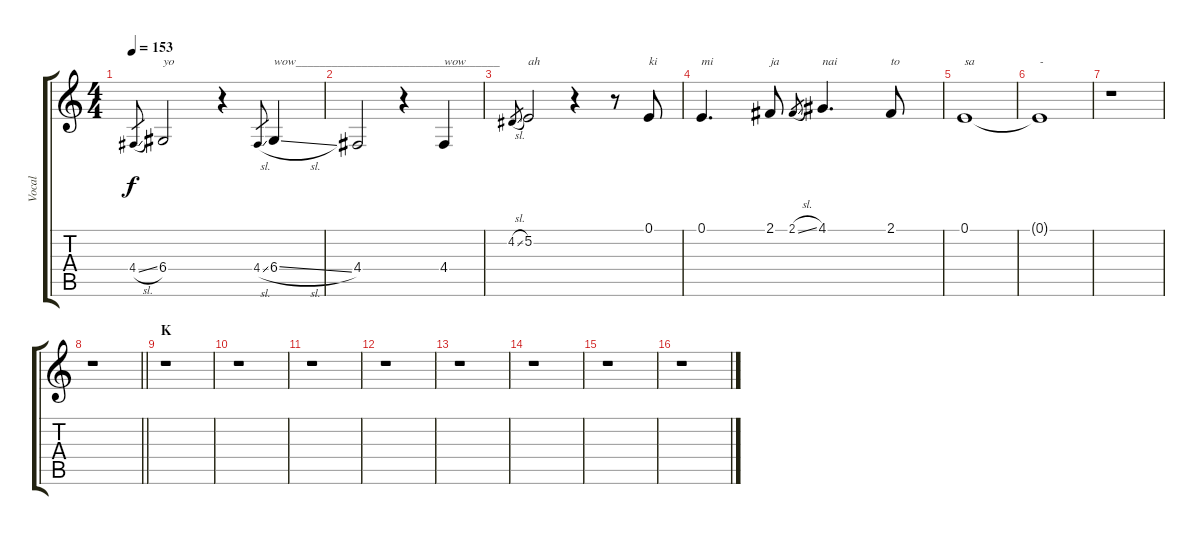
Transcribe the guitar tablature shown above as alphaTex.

\track ("Vocal" "Vocal") {instrument clarinet}
\staff {score tabs}
\tuning (E4 B3 G3 D3 A2 E2) {hide}
\ts (4 4)
\tempo 153
\clef g2
\ks c
4.4{sl}.8{gr dy f} 6.4.2{txt "yo"} r.4 4.4{sl}.8{gr} 6.4{sl}.4{txt "wow__________________________________"} |
4.4.2 r.4 4.4.4{txt "wow"} |
4.2{sl}.8{gr} 5.2.2{txt "ah"} r.4 r.8 0.1.8{txt "ki"} |
0.1.4{d txt "mi"} 2.1.8{txt "ja"} 2.1{sl}.8{gr} 4.1.4{d txt "nai"} 2.1.8{txt "to"} |
0.1.1{txt "sa"} |
0.1{t}.1{txt "-"} |
r.1 |
\barLineRight lightlight
r.1 |
\section ("" "K")
r.1 |
r.1 |
r.1 |
r.1 |
r.1 |
r.1 |
r.1 |
r.1
